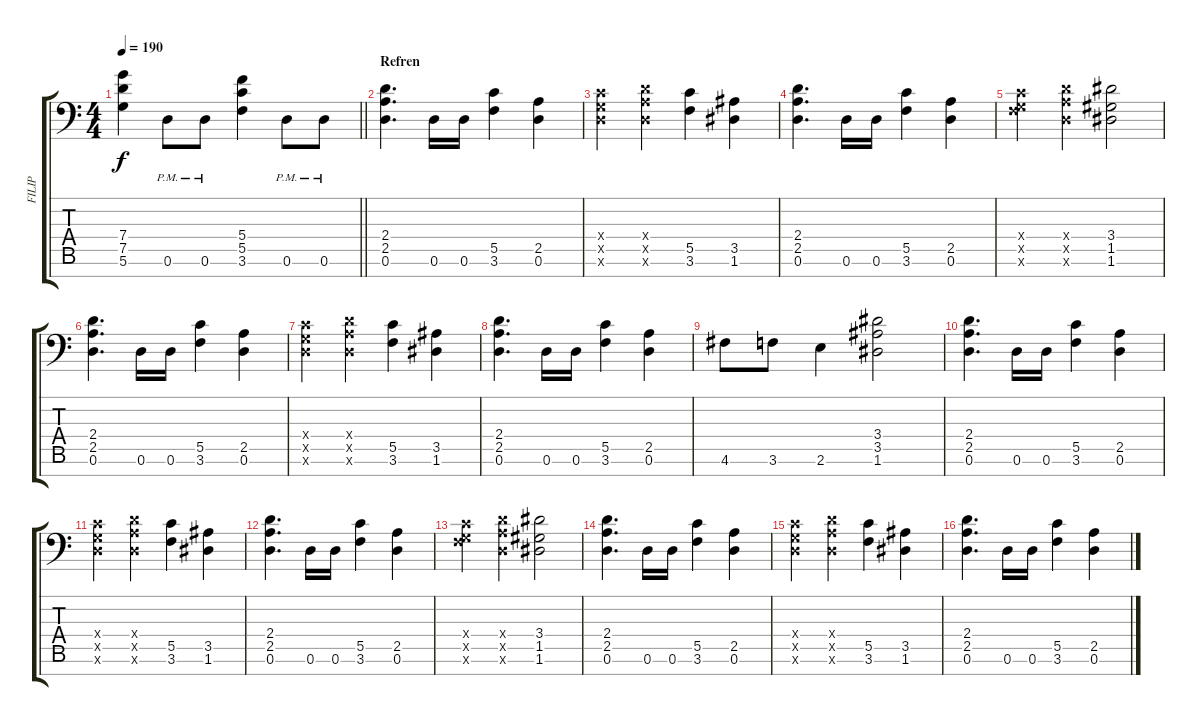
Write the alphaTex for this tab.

\track ("FILIP" "FILIP") {instrument distortionguitar}
\staff {score tabs}
\tuning (D4 A3 F3 C3 G2 D2 A1) {hide}
\ts (4 4)
\tempo 190
\clef f4
\barLineRight lightlight
\ks c
(7.4 7.5 5.6).4{dy f} 0.6{pm}.8 0.6{pm}.8 (5.4 5.5 3.6).4 0.6{pm}.8 0.6{pm}.8 |
\section ("" "Refren")
(2.4 2.5 0.6).4{d} 0.6.16 0.6.16 (5.5 3.6).4 (2.5 0.6).4 |
(0.4{x} 0.5{x} 0.6{x}).4 (2.4{x} 2.5{x} 0.6{x}).4 (5.5 3.6).4 (3.5 1.6).4 |
(2.4 2.5 0.6).4{d} 0.6.16 0.6.16 (5.5 3.6).4 (2.5 0.6).4 |
(0.4{x} 0.5{x} 3.6{x}).4 (2.4{x} 2.5{x} 0.6{x}).4 (3.4 1.5 1.6).2 |
(2.4 2.5 0.6).4{d} 0.6.16 0.6.16 (5.5 3.6).4 (2.5 0.6).4 |
(0.4{x} 0.5{x} 0.6{x}).4 (2.4{x} 2.5{x} 0.6{x}).4 (5.5 3.6).4 (3.5 1.6).4 |
(2.4 2.5 0.6).4{d} 0.6.16 0.6.16 (5.5 3.6).4 (2.5 0.6).4 |
4.6.8 3.6.8 2.6.4 (3.4 3.5 1.6).2 |
(2.4 2.5 0.6).4{d} 0.6.16 0.6.16 (5.5 3.6).4 (2.5 0.6).4 |
(0.4{x} 0.5{x} 0.6{x}).4 (2.4{x} 2.5{x} 0.6{x}).4 (5.5 3.6).4 (3.5 1.6).4 |
(2.4 2.5 0.6).4{d} 0.6.16 0.6.16 (5.5 3.6).4 (2.5 0.6).4 |
(0.4{x} 0.5{x} 3.6{x}).4 (2.4{x} 2.5{x} 0.6{x}).4 (3.4 1.5 1.6).2 |
(2.4 2.5 0.6).4{d} 0.6.16 0.6.16 (5.5 3.6).4 (2.5 0.6).4 |
(0.4{x} 0.5{x} 0.6{x}).4 (2.4{x} 2.5{x} 0.6{x}).4 (5.5 3.6).4 (3.5 1.6).4 |
(2.4 2.5 0.6).4{d} 0.6.16 0.6.16 (5.5 3.6).4 (2.5 0.6).4
